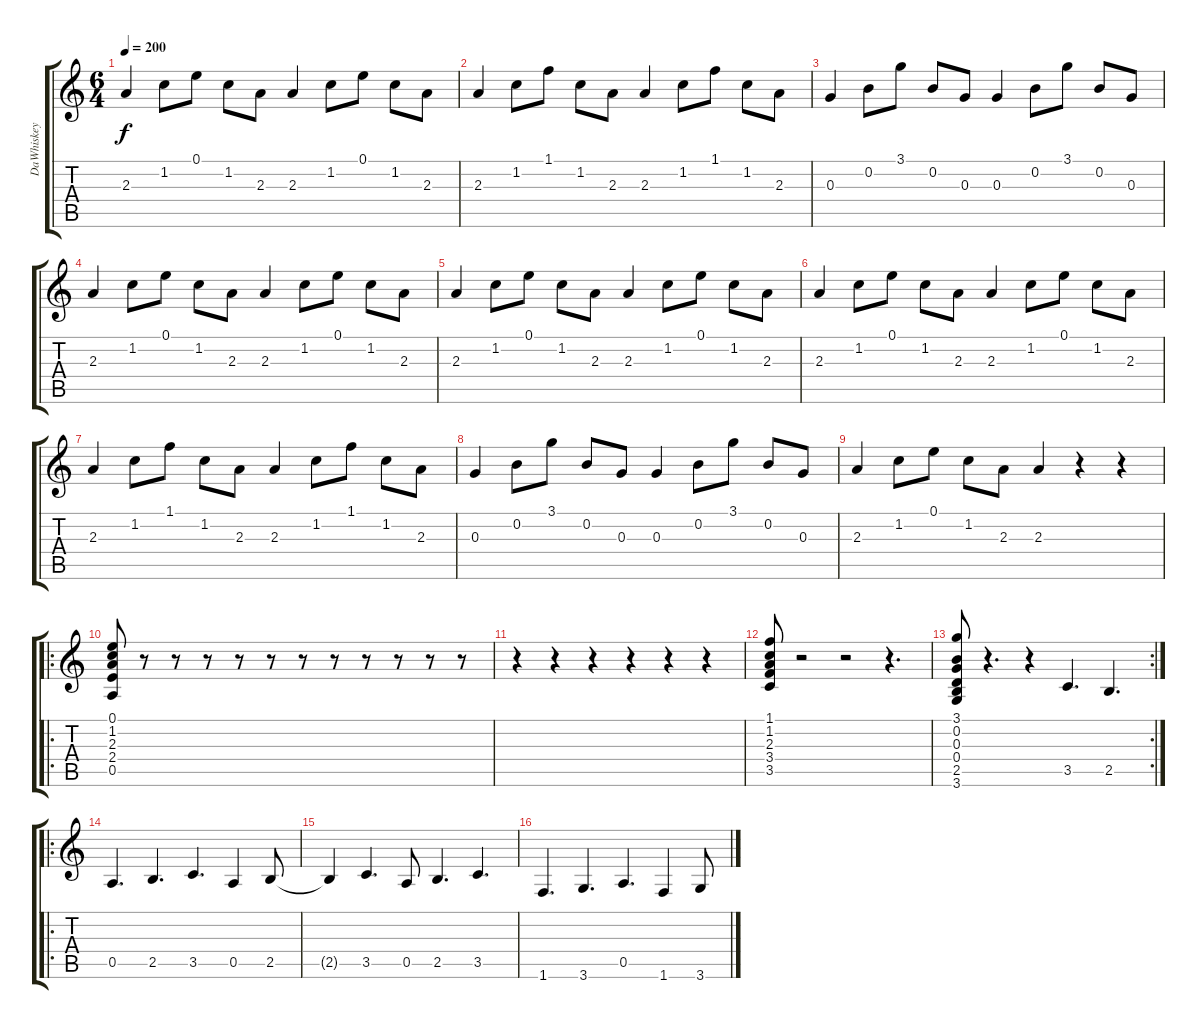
\track ("DaWhiskey" "DaWhiskey") {instrument acousticguitarsteel}
\staff {score tabs}
\tuning (E4 B3 G3 D3 A2 E2) {hide}
\ts (6 4)
\tempo 200
\clef g2
\ks c
2.3.4{dy f} 1.2.8 0.1.8 1.2.8 2.3.8 2.3.4 1.2.8 0.1.8 1.2.8 2.3.8 |
2.3.4 1.2.8 1.1.8 1.2.8 2.3.8 2.3.4 1.2.8 1.1.8 1.2.8 2.3.8 |
0.3.4 0.2.8 3.1.8 0.2.8 0.3.8 0.3.4 0.2.8 3.1.8 0.2.8 0.3.8 |
2.3.4 1.2.8 0.1.8 1.2.8 2.3.8 2.3.4 1.2.8 0.1.8 1.2.8 2.3.8 |
2.3.4 1.2.8 0.1.8 1.2.8 2.3.8 2.3.4 1.2.8 0.1.8 1.2.8 2.3.8 |
2.3.4 1.2.8 0.1.8 1.2.8 2.3.8 2.3.4 1.2.8 0.1.8 1.2.8 2.3.8 |
2.3.4 1.2.8 1.1.8 1.2.8 2.3.8 2.3.4 1.2.8 1.1.8 1.2.8 2.3.8 |
0.3.4 0.2.8 3.1.8 0.2.8 0.3.8 0.3.4 0.2.8 3.1.8 0.2.8 0.3.8 |
2.3.4 1.2.8 0.1.8 1.2.8 2.3.8 2.3.4 r.4 r.4 |
\ro
(0.1 1.2 2.3 2.4 0.5).8 r.8 r.8 r.8 r.8 r.8 r.8 r.8 r.8 r.8 r.8 r.8 |
r.4 r.4 r.4 r.4 r.4 r.4 |
(1.1 1.2 2.3 3.4 3.5).8 r.2 r.2 r.4{d} |
\rc 2
(3.1 0.2 0.3 0.4 2.5 3.6).8 r.4{d} r.4 3.5.4{d} 2.5.4{d} |
\ro
0.5.4{d} 2.5.4{d} 3.5.4{d} 0.5.4 2.5.8 |
2.5{t}.4 3.5.4{d} 0.5.8 2.5.4{d} 3.5.4{d} |
1.6.4{d} 3.6.4{d} 0.5.4{d} 1.6.4 3.6.8
